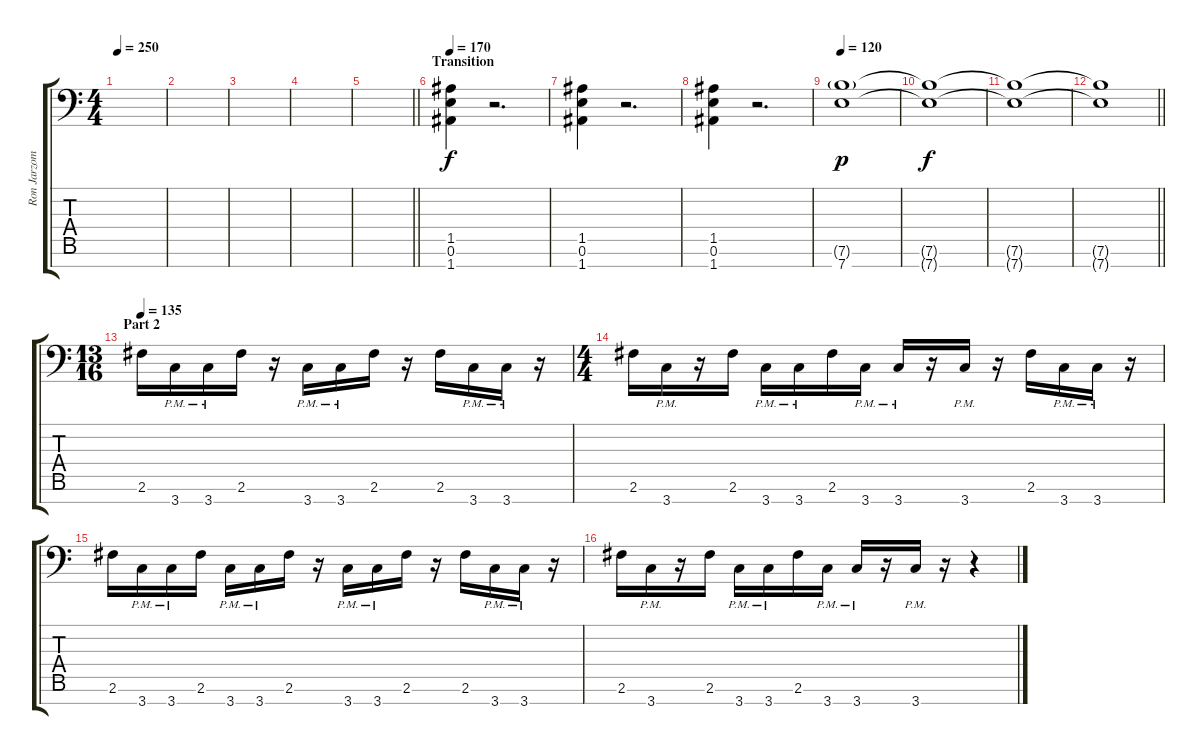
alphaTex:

\track ("Ron Jarzombek - Rhythm L" "Ron Jarzom") {instrument distortionguitar}
\staff {score tabs}
\tuning (E4 B3 G3 D3 A2 E2 A1) {hide}
\ts (4 4)
\tempo 250
\clef f4
\ks c
|
|
|
|
\barLineRight lightlight
|
\section ("" "Transition")
\tempo 170
(1.5 0.6 1.7).4 r.2{d} |
(1.5 0.6 1.7).4 r.2{d} |
(1.5 0.6 1.7).4 r.2{d} |
\tempo 120
(7.6{g} 7.7).1{dy p volume 0} |
(7.6{t} 7.7{t}).1{dy f} |
(7.6{t} 7.7{t}).1 |
\barLineRight lightlight
(7.6{t} 7.7{t}).1 |
\ts (13 16)
\section ("" "Part 2")
\tempo 135
2.6.16{volume 16} 3.7{pm}.16 3.7{pm}.16 2.6.16 r.16 3.7{pm}.16 3.7{pm}.16 2.6.16 r.16 2.6.16 3.7{pm}.16 3.7{pm}.16 r.16 |
\ts (4 4)
2.6.16 3.7{pm}.16 r.16 2.6.16 3.7{pm}.16 3.7{pm}.16 2.6.16 3.7{pm}.16 3.7{pm}.16 r.16 3.7{pm}.16 r.16 2.6.16 3.7{pm}.16 3.7{pm}.16 r.16 |
2.6.16 3.7{pm}.16 3.7{pm}.16 2.6.16 3.7{pm}.16 3.7{pm}.16 2.6.16 r.16 3.7{pm}.16 3.7{pm}.16 2.6.16 r.16 2.6.16 3.7{pm}.16 3.7{pm}.16 r.16 |
2.6.16 3.7{pm}.16 r.16 2.6.16 3.7{pm}.16 3.7{pm}.16 2.6.16 3.7{pm}.16 3.7{pm}.16 r.16 3.7{pm}.16 r.16 r.4
